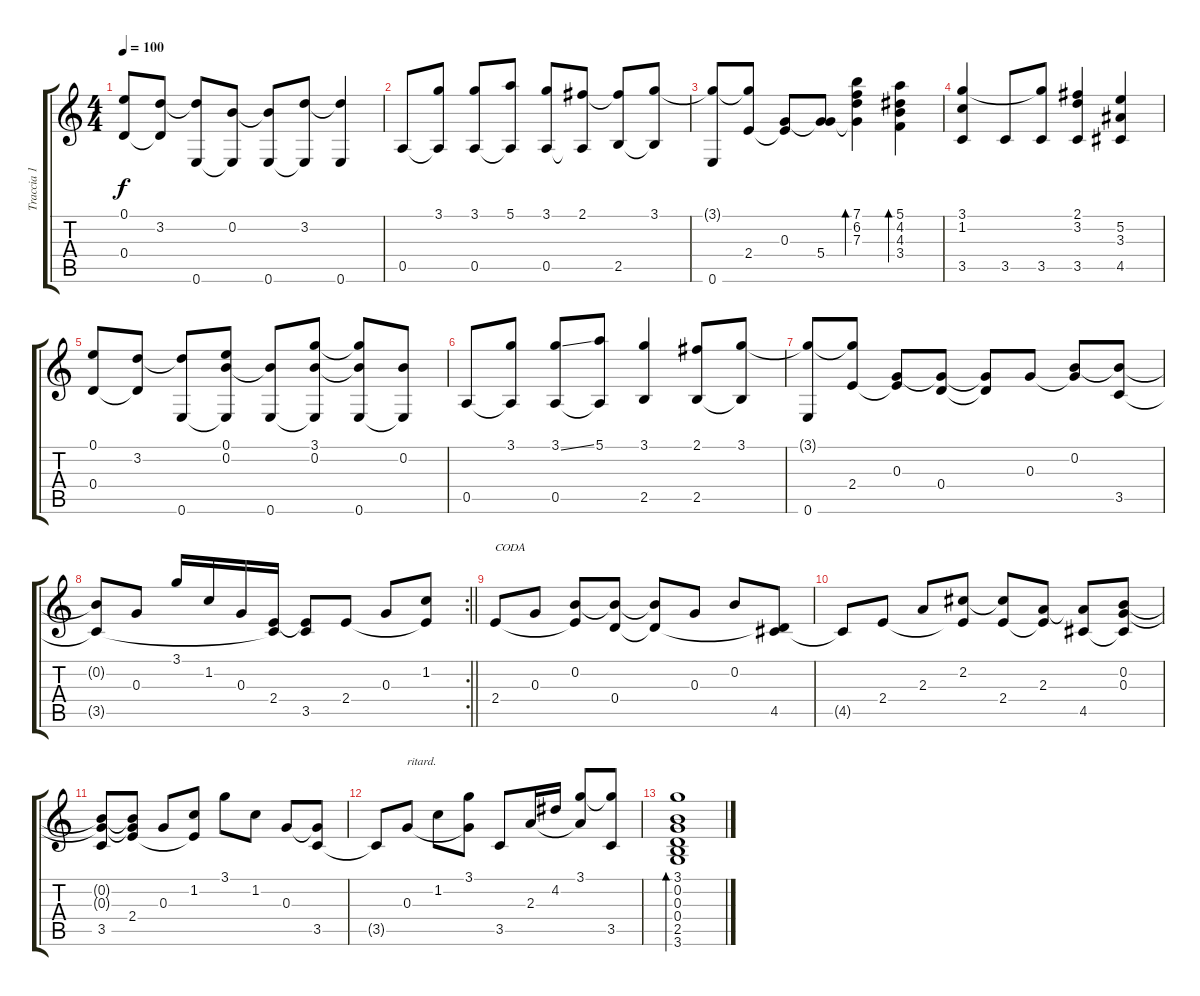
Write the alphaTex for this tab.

\track ("Traccia 1" "Traccia 1") {instrument acousticguitarnylon}
\staff {score tabs}
\tuning (E4 B3 G3 D3 A2 E2) {hide}
\ts (4 4)
\tempo 100
\clef g2
\ks c
(0.1 0.4).8{dy f} (3.2 0.4{t}).8 (3.2{t} 0.6).8 (0.2 0.6{t}).8 (0.2{t} 0.6).8 (3.2 0.6{t}).8 (3.2{t} 0.6).4 |
0.5.8 (3.1 0.5{t}).8 (3.1 0.5).8 (5.1 0.5{t}).8 (3.1 0.5).8 (2.1 0.5{t}).8 (2.1{t} 2.5).8 (3.1 2.5{t}).8 |
(3.1{t} 0.6).8 (3.1{t} 2.4).8 (0.3 2.4{t}).8 (0.3{t} 5.4).8 (7.1 6.2 7.3 5.4{t}).4{bd 240} (5.1 4.2 4.3 3.4).4{bd 240} |
(3.1 1.2 3.5).4 3.5.8 (3.1{t} 3.5).8 (2.1 3.2 3.5).4 (5.2 3.3 4.5).4 |
(0.1 0.4).8 (3.2 0.4{t}).8 (3.2{t} 0.6).8 (0.1 0.2 0.6{t}).8 (0.2{t} 0.6).8 (3.1 0.2 0.6{t}).8 (3.1{t} 0.2{t} 0.6).8 (0.2 0.6{t}).8 |
0.5.8 (3.1 0.5{t}).8 (3.1{ss} 0.5).8 (5.1 0.5{t}).8 (3.1 2.5).4 (2.1 2.5).8 (3.1 2.5{t}).8 |
(3.1{t} 0.6).8 (3.1{t} 2.4).8 (0.3 2.4{t}).8 (0.3{t} 0.4).8 (0.3{t} 0.4{t}).8 0.3.8 (0.2 0.3{t}).8 (0.2{t} 3.5).8 |
\rc 2
\barLineRight lightlight
(0.2{t} 3.5{t}).8 0.3.8 3.1.16 1.2.16 0.3.16 (2.4 3.5{t}).16 (2.4{t} 3.5).8 2.4.8 0.3.8 (1.2 2.4{t}).8 |
2.4.8{txt "CODA"} 0.3.8 (0.2 2.4{t}).8 (0.2{t} 0.4).8 (0.2{t} 0.4{t}).8 0.3.8 0.2.8 (0.4{t} 4.5).8 |
4.5{t}.8 2.4.8 2.3.8 (2.2 2.4{t}).8 (2.2{t} 2.4).8 (2.3 2.4{t}).8 (2.3{t} 4.5).8 (0.2 0.3 4.5{t}).8 |
(0.2{t} 0.3{t} 3.5).8 (0.2{t} 0.3{t} 2.4).8 0.3.8 (1.2 2.4{t}).8 3.1.8 1.2.8 0.3.8 (0.3{t} 3.5).8 |
3.5{t}.8 0.3.8{txt "ritard."} 1.2.8 (3.1 0.3{t}).8 3.5.8 2.3.16 4.2.16 (3.1 2.3{t}).8 (3.1{t} 3.5).8 |
(3.1 0.2 0.3 0.4 2.5 3.6).1{bd 240}
